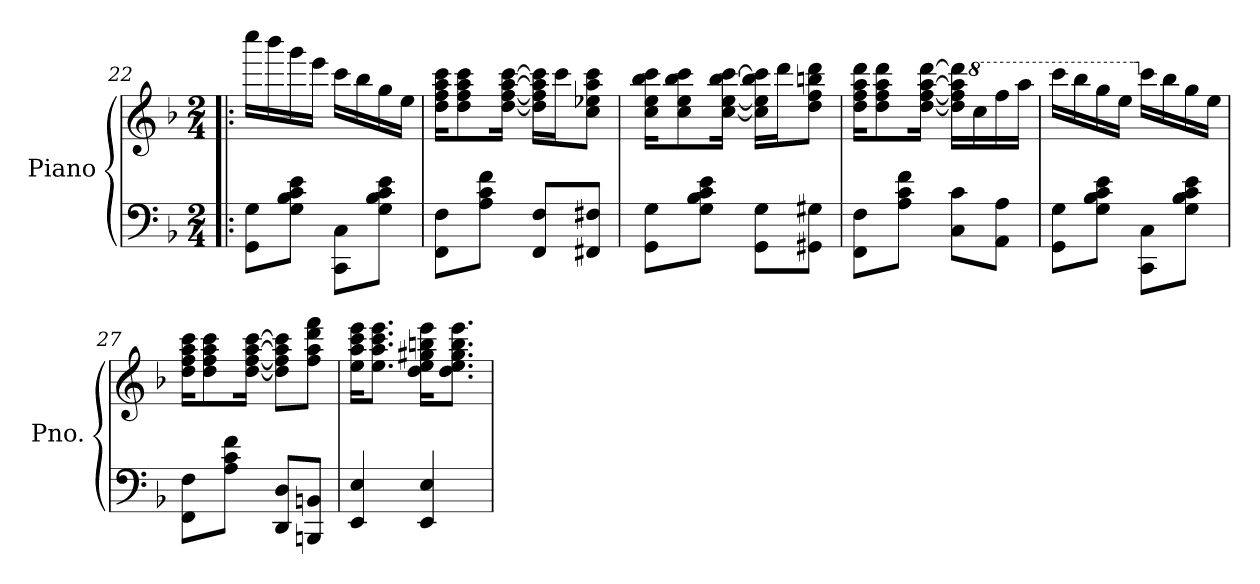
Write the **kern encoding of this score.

**kern	**kern
*part1	*part1
*staff2	*staff1
*I"Piano	*
*I'Pno.	*
!!LO:PB:g=z
*clefF4	*clefG2
*k[b-]	*k[b-]
*M2/4	*M2/4
=22!|:	=22!|:
8GG\ 8G\L	16cccc\LL
.	16bbb-\
8G\ 8B-\ 8c\ 8e\J	16ggg\
.	16eee\JJ
8CC\ 8C\L	16ccc\LL
.	16bb-\
8G\ 8B-\ 8c\ 8e\J	16gg\
.	16ee\JJ
=23	=23
8FF\ 8F\L	16dd\ 16ff\ 16aa\ 16ccc\KL
.	8dd\ 8ff\ 8aa\ 8ccc\
8A\ 8c\ 8f\J	.
.	[16dd\ [16ff\ [16aa\ [16ccc\Jk
8FF/ 8F/L	16dd\] 16ff\] 16aa\] 16ccc\]LL
.	16ccc\J
8FF#X/ 8F#X/J	8cc\ 8ee-X\ 8aa\ 8ccc\J
=24	=24
8GG\ 8G\L	16cc\ 16ee\ 16bb-\ 16ccc\KL
.	8cc\ 8ee\ 8bb-\ 8ccc\
8G\ 8B-\ 8c\ 8e\J	.
.	[16cc\ [16ee\ [16bb-\ [16ccc\Jk
8GG\ 8G\L	16cc\] 16ee\] 16bb-\] 16ccc\]LL
.	16ddd\J
8GG#X\ 8G#X\J	8dd\ 8ff\ 8bbn\ 8ddd\J
=25	=25
8FF\ 8F\L	16dd\ 16ff\ 16aa\ 16ddd\KL
.	8dd\ 8ff\ 8aa\ 8ddd\
8A\ 8c\ 8f\J	.
.	[16dd\ [16ff\ [16aa\ [16ddd\Jk
8C\ 8c\L	16dd\] 16ff\] 16aa\] 16ddd\]LL
*	*8va
.	16ccc\
8AA\ 8A\J	16fff\
.	16aaa\JJ
!!LO:LB:g=z
=26	=26
8GG\ 8G\L	16cccc\LL
.	16bbb-\
8G\ 8B-\ 8c\ 8e\J	16ggg\
.	16eee\JJ
*	*X8va
8CC\ 8C\L	16ccc\LL
.	16bb-\
8G\ 8B-\ 8c\ 8e\J	16gg\
.	16ee\JJ
=27	=27
8FF\ 8F\L	16dd\ 16ff\ 16aa\ 16ccc\KL
.	8dd\ 8ff\ 8aa\ 8ccc\
8A\ 8c\ 8f\J	.
.	[16dd\ [16ff\ [16aa\ [16ccc\Jk
8DD/ 8D/L	8dd\] 8ff\] 8aa\] 8ccc\]L
8BBBn/ 8BBn/J	8ff\ 8aa\ 8ddd\ 8fff\J
=28	=28
4EE/ 4E/	16ee\ 16aa\ 16ccc\ 16eee\KL
.	8.ee\ 8.aa\ 8.ccc\ 8.eee\J
4EE/ 4E/	16dd\ 16ee\ 16gg#X\ 16bbn\ 16eee\KL
.	8.dd\ 8.ee\ 8.gg#\ 8.bb\ 8.eee\J
=	=
*-	*-
